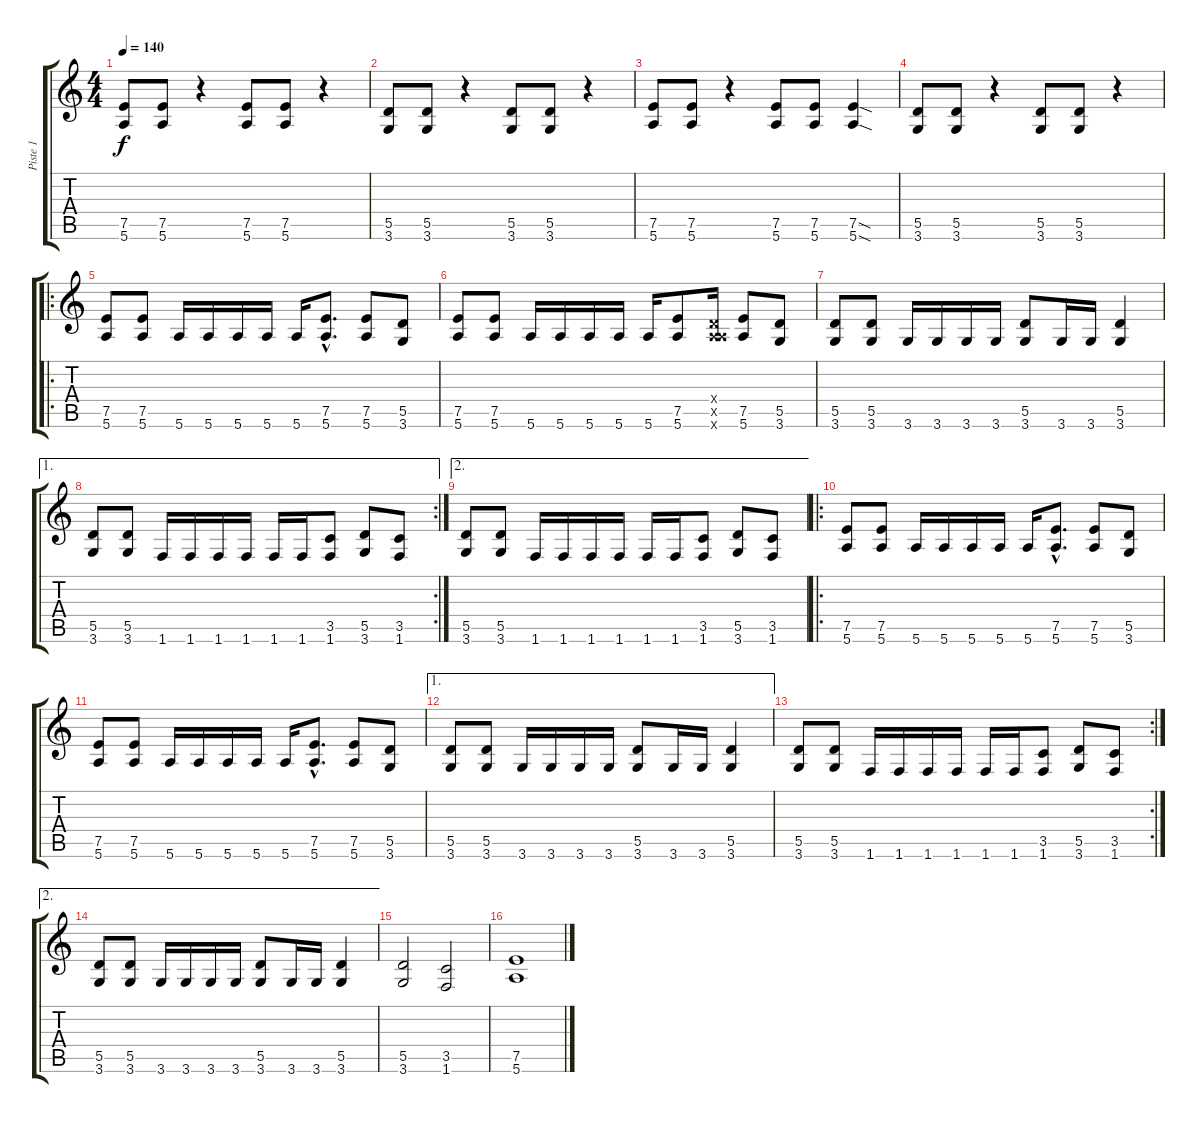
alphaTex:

\track ("Piste 1" "Piste 1") {instrument overdrivenguitar}
\staff {score tabs}
\tuning (E4 B3 G3 D3 A2 E2) {hide}
\ts (4 4)
\tempo 140
\clef g2
\ks c
(7.5 5.6).8{dy f instrument overdrivenguitar} (7.5 5.6).8 r.4 (7.5 5.6).8 (7.5 5.6).8 r.4 |
(5.5 3.6).8 (5.5 3.6).8 r.4 (5.5 3.6).8 (5.5 3.6).8 r.4 |
(7.5 5.6).8 (7.5 5.6).8 r.4 (7.5 5.6).8 (7.5 5.6).8 (7.5{sod} 5.6{sod}).4 |
(5.5 3.6).8 (5.5 3.6).8 r.4 (5.5 3.6).8 (5.5 3.6).8 r.4 |
\ro
(7.5 5.6).8 (7.5 5.6).8 5.6.16 5.6.16 5.6.16 5.6.16 5.6.16 (7.5{hac} 5.6{hac}).8{d} (7.5 5.6).8 (5.5 3.6).8 |
(7.5 5.6).8 (7.5 5.6).8 5.6.16 5.6.16 5.6.16 5.6.16 5.6.16 (7.5 5.6).8 (0.4{x} 0.5{x} 5.6{x}).16 (7.5 5.6).8 (5.5 3.6).8 |
(5.5 3.6).8 (5.5 3.6).8 3.6.16 3.6.16 3.6.16 3.6.16 (5.5 3.6).8 3.6.16 3.6.16 (5.5 3.6).4 |
\ae 1
\rc 2
(5.5 3.6).8 (5.5 3.6).8 1.6.16 1.6.16 1.6.16 1.6.16 1.6.16 1.6.16 (3.5 1.6).8 (5.5 3.6).8 (3.5 1.6).8 |
\ae 2
(5.5 3.6).8 (5.5 3.6).8 1.6.16 1.6.16 1.6.16 1.6.16 1.6.16 1.6.16 (3.5 1.6).8 (5.5 3.6).8 (3.5 1.6).8 |
\ro
(7.5 5.6).8 (7.5 5.6).8 5.6.16 5.6.16 5.6.16 5.6.16 5.6.16 (7.5{hac} 5.6{hac}).8{d} (7.5 5.6).8 (5.5 3.6).8 |
(7.5 5.6).8 (7.5 5.6).8 5.6.16 5.6.16 5.6.16 5.6.16 5.6.16 (7.5{hac} 5.6{hac}).8{d} (7.5 5.6).8 (5.5 3.6).8 |
\ae 1
(5.5 3.6).8 (5.5 3.6).8 3.6.16 3.6.16 3.6.16 3.6.16 (5.5 3.6).8 3.6.16 3.6.16 (5.5 3.6).4 |
\rc 2
(5.5 3.6).8 (5.5 3.6).8 1.6.16 1.6.16 1.6.16 1.6.16 1.6.16 1.6.16 (3.5 1.6).8 (5.5 3.6).8 (3.5 1.6).8 |
\ae 2
(5.5 3.6).8 (5.5 3.6).8 3.6.16 3.6.16 3.6.16 3.6.16 (5.5 3.6).8 3.6.16 3.6.16 (5.5 3.6).4 |
(5.5 3.6).2 (3.5 1.6).2 |
(7.5 5.6).1{volume 0}
